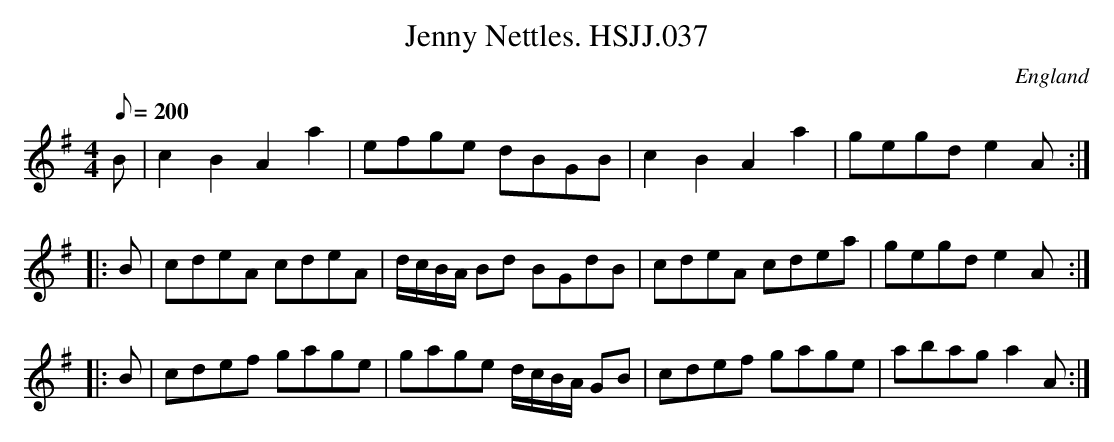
X:1
T:Jenny Nettles. HSJJ.037
M:4/4
L:1/8
Q:200
O:England
K:G
B|c2B2A2a2|efge dBGB|c2B2A2a2|gegde2A:|!
|:B|cdeA cdeA|d/c/B/A/ Bd BGdB|cdeA cdea|gegde2A:|!
|:B|cdef gage|gage d/c/B/A/ GB|cdef gage|abaga2A:|]
